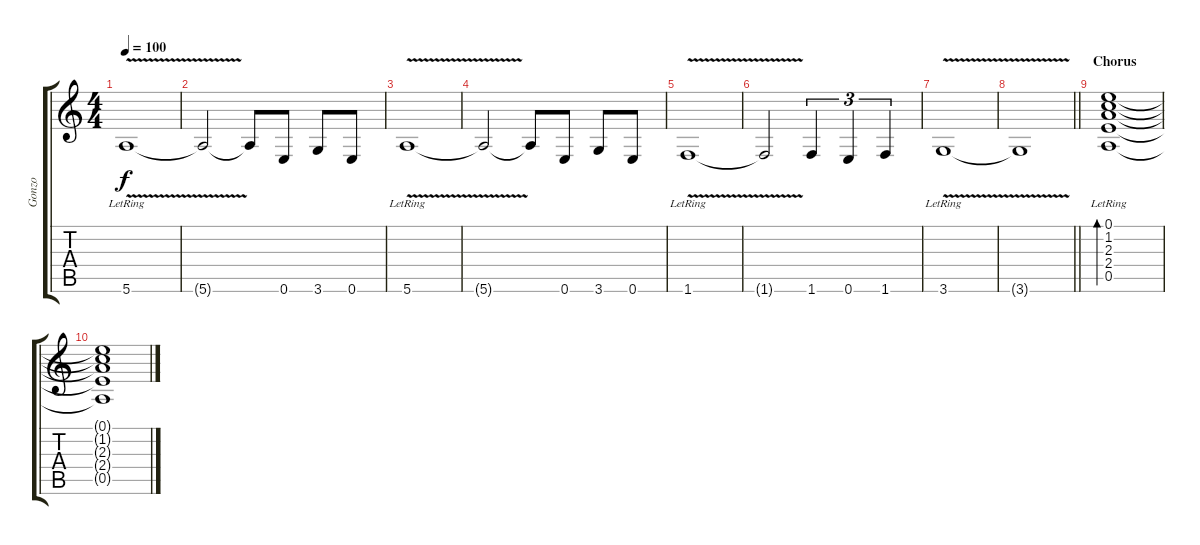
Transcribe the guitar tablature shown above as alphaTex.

\track ("Gonzo" "Gonzo") {instrument acousticguitarsteel}
\staff {score tabs}
\tuning (E4 B3 G3 D3 A2 E2) {hide}
\ts (4 4)
\tempo 100
\clef g2
\ks c
5.6{v lr}.1{dy f} |
5.6{t}.2 5.6{t}.8 0.6.8 3.6.8 0.6.8 |
5.6{v lr}.1 |
5.6{t}.2 5.6{t}.8 0.6.8 3.6.8 0.6.8 |
1.6{v lr}.1 |
1.6{t}.2 1.6.4{tu (3 2)} 0.6.4{tu (3 2)} 1.6.4{tu (3 2)} |
3.6{v lr}.1 |
\barLineRight lightlight
3.6{t}.1{volume 0} |
\section ("" "Chorus")
(0.1{lr} 1.2{lr} 2.3{lr} 2.4{lr} 0.5{lr}).1{bd 240 volume 8 instrument electricguitarjazz} |
(0.1{t} 1.2{t} 2.3{t} 2.4{t} 0.5{t}).1
